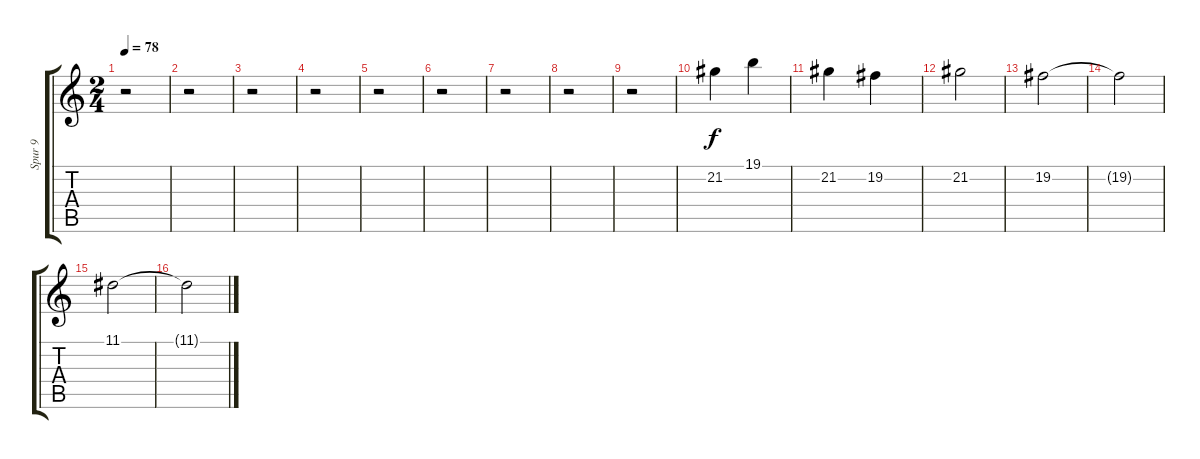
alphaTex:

\track ("Spur 9" "Spur 9") {instrument stringensemble2}
\staff {score tabs}
\tuning (E4 B3 G3 D3 A2 E2) {hide}
\ts (2 4)
\tempo 78
\clef g2
\ks c
r.2{dy f} |
r.2 |
r.2 |
r.2 |
r.2 |
r.2 |
r.2 |
r.2 |
r.2 |
21.2.4 19.1.4 |
21.2.4 19.2.4 |
21.2.2 |
19.2.2 |
19.2{t}.2 |
11.1.2 |
11.1{t}.2
